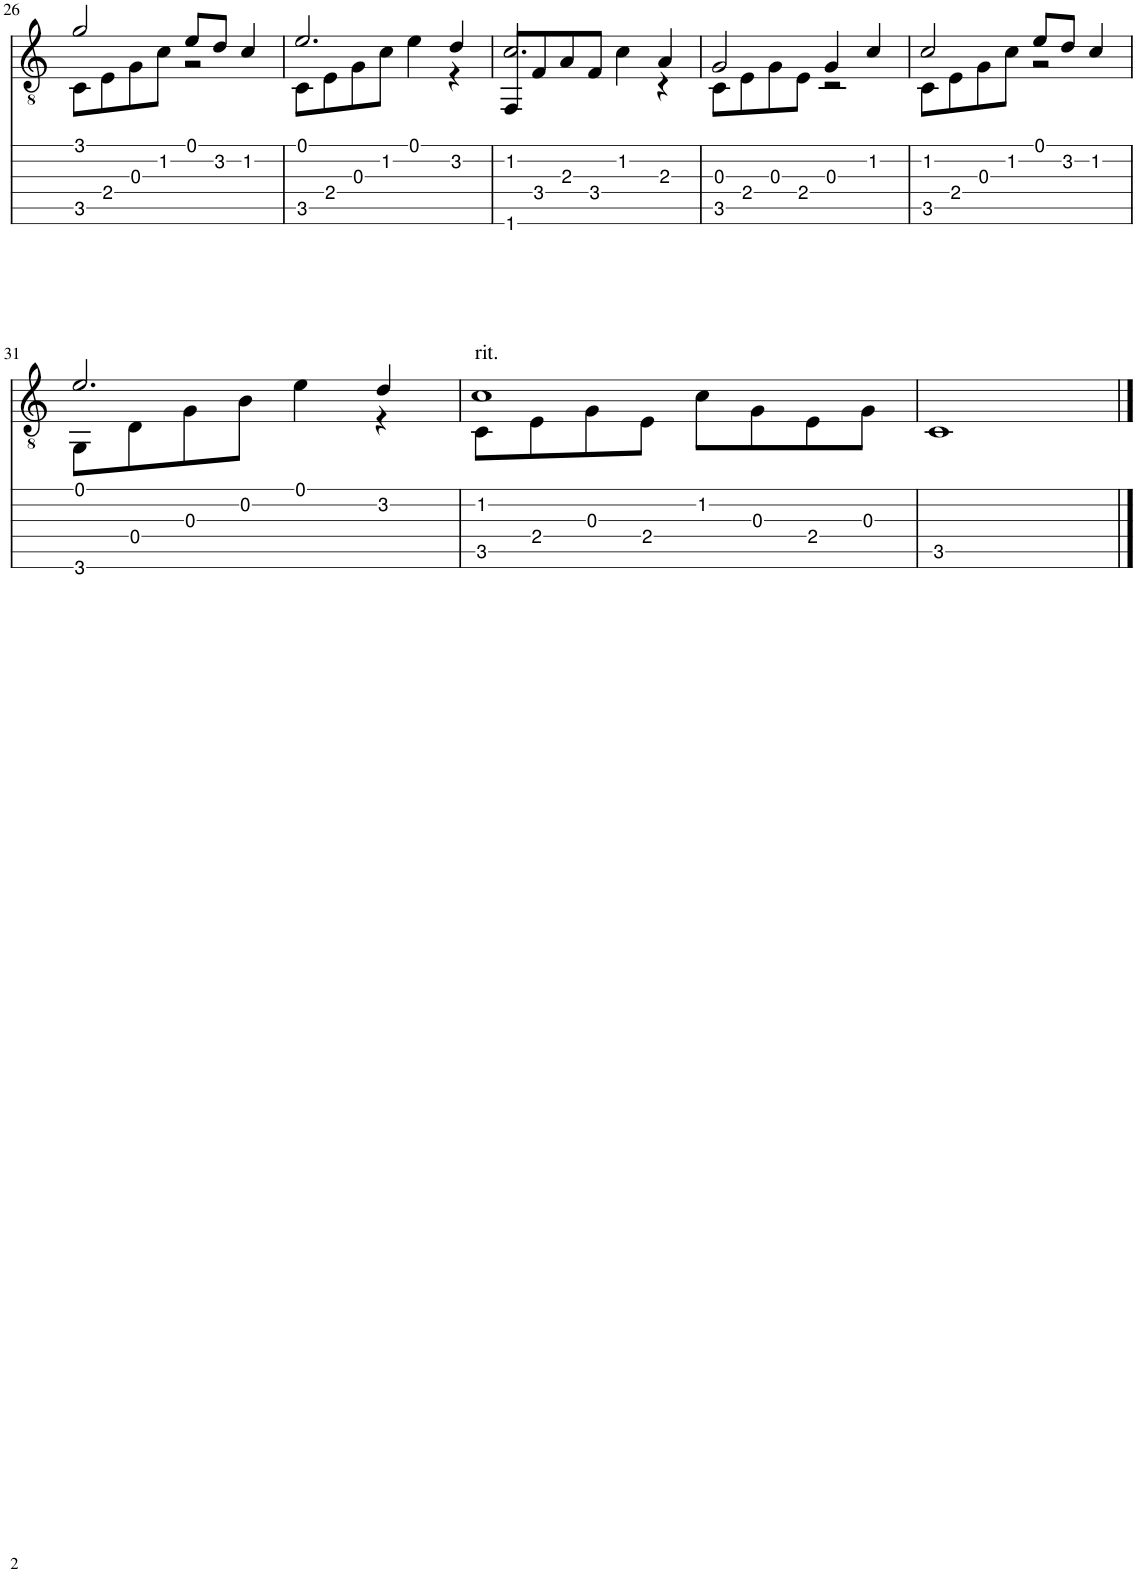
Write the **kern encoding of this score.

**kern	**kern
*part1	*part1
*staff2	*staff1
*I"Akustische Gitarre	*
*I'Git.	*
!!LO:PB:g=z
*	*clefGv2
*k[]	*k[]
*M4/4	*M4/4
=26	=26
*^	*^
8CL	2g	8C\L	2g/
8EJ	.	8E\	.
8GL	.	8G\	.
8cJ	.	8c\J	.
8eL	2r	8e/L	2r
8dJ	.	8d/J	.
4c	.	4c/	.
=27	=27	=27	=27
8CL	2.e	8C\L	2.e/
8EJ	.	8E\	.
8GL	.	8G\	.
8cJ	.	8c\J	.
4e	.	4e\	.
4d	4r	4d/	4r
=28	=28	=28	=28
8FFL	2.c	8FF/L	2.c/
8FJ	.	8F/	.
8AL	.	8A/	.
8FJ	.	8F/J	.
4c	.	4c\	.
4A	4r	4A/	4r
=29	=29	=29	=29
8CL	2G	8C\L	2G/
8EJ	.	8E\	.
8GL	.	8G\	.
8EJ	.	8E\J	.
4G	2r	4G/	2r
4c	.	4c/	.
=30	=30	=30	=30
8CL	2c	8C\L	2c/
8EJ	.	8E\	.
8GL	.	8G\	.
8cJ	.	8c\J	.
8eL	2r	8e/L	2r
8dJ	.	8d/J	.
4c	.	4c/	.
!!LO:LB:g=z	!!
=31	=31	=31	=31
8GGL	2.e	8GG\L	2.e/
8DJ	.	8D\	.
8GL	.	8G\	.
8BJ	.	8B\J	.
4e	.	4e\	.
4d	4r	4d/	4r
=32	=32	=32	=32
!	!	!LO:TX:a:t=rit.	!
8CL	1c	8C\L	1c
8EJ	.	8E\	.
8GL	.	8G\	.
8EJ	.	8E\J	.
8cL	.	8c\L	.
8GJ	.	8G\	.
8EL	.	8E\	.
8GJ	.	8G\J	.
*v	*v	*	*
*	*v	*v
=33	=33
1C	1C
==	==
*-	*-
